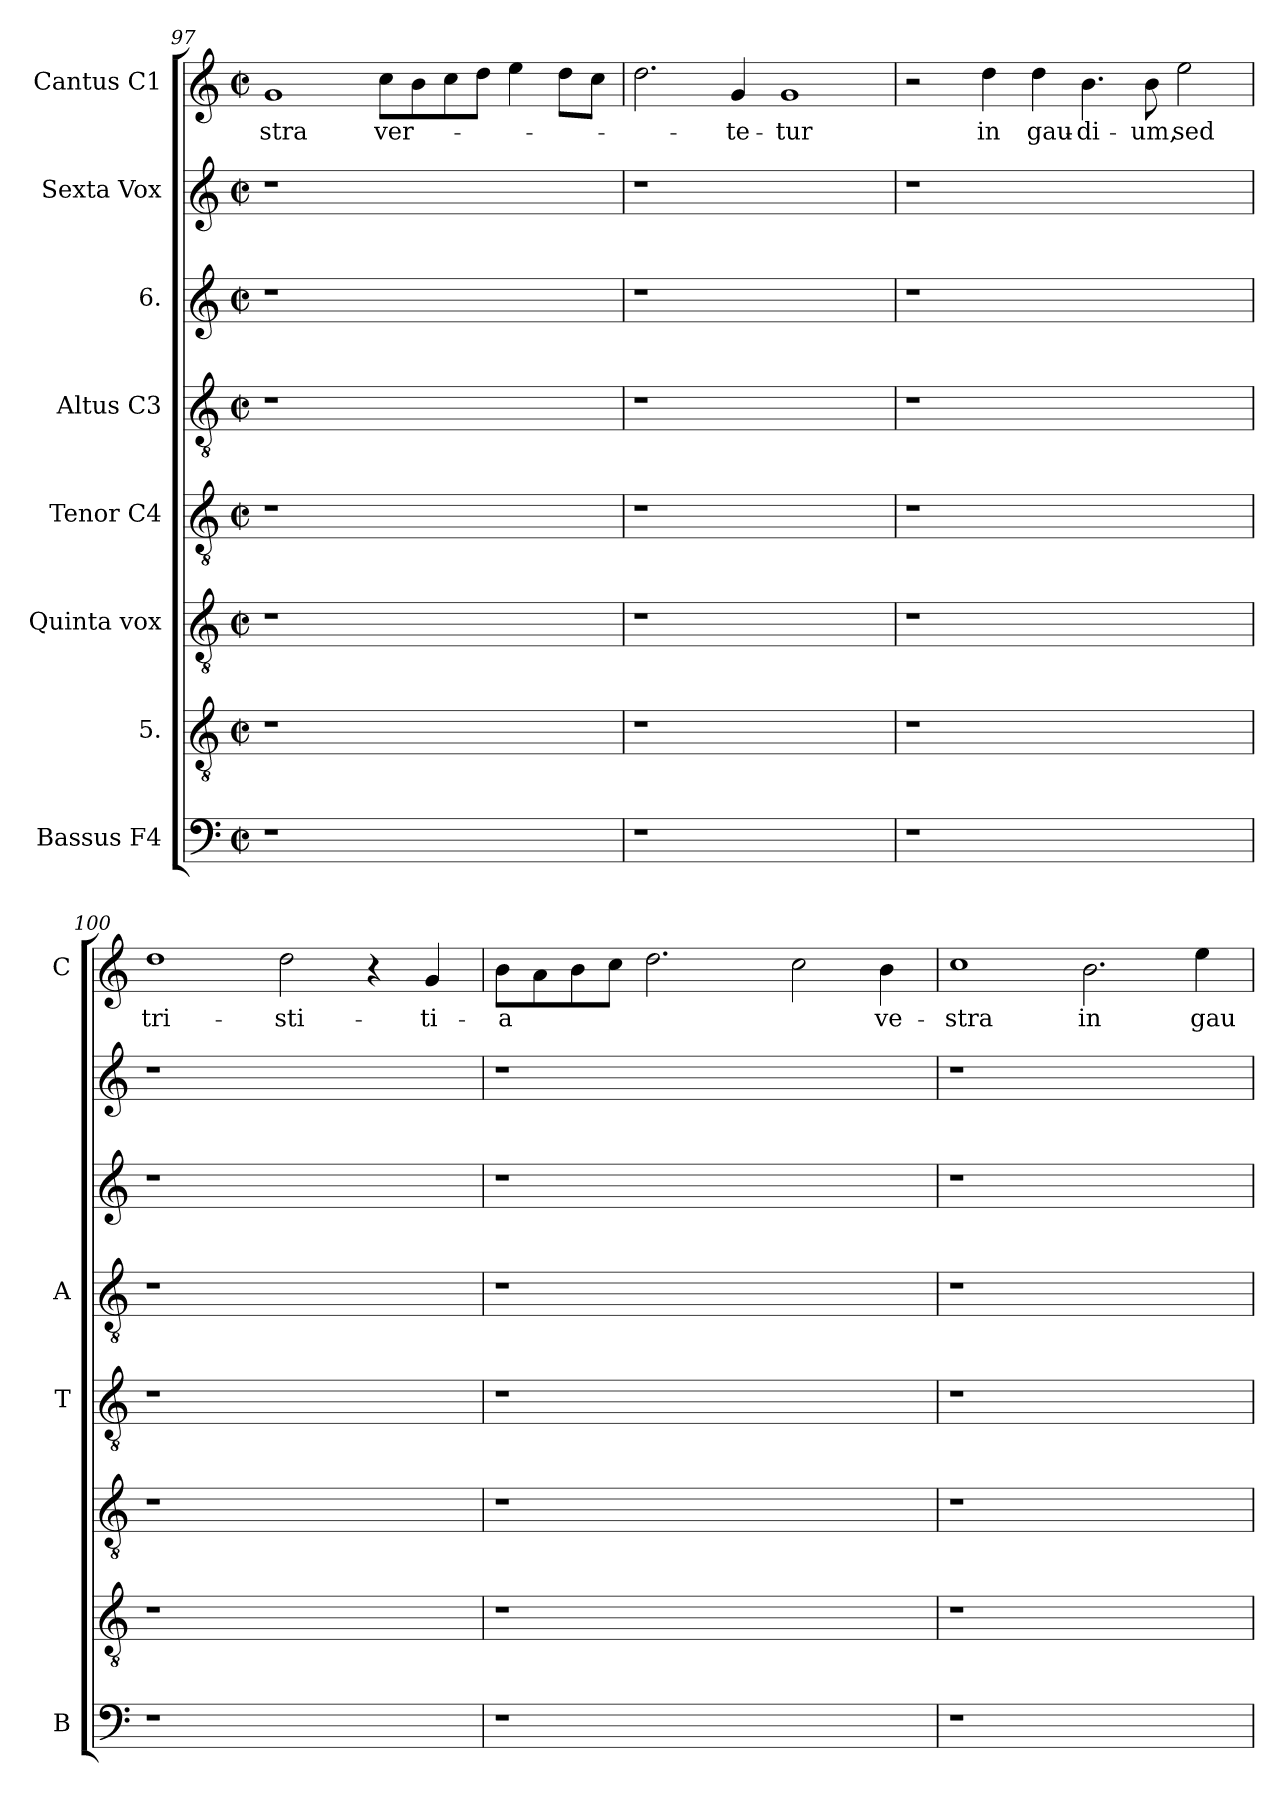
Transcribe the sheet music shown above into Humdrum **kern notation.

**kern	**kern	**kern	**kern	**kern	**kern	**kern	**kern	**text
*part8	*part7	*part6	*part5	*part4	*part3	*part2	*part1	*part1
*staff8	*staff7	*staff6	*staff5	*staff4	*staff3	*staff2	*staff1	*staff1
*I"Bassus F4	*I"5.	*I"Quinta vox	*I"Tenor C4	*I"Altus C3	*I"6.	*I"Sexta Vox	*I"Cantus C1	*
*I'B	*	*	*I'T	*I'A	*	*	*I'C	*
*clefF4	*clefGv2	*clefGv2	*clefGv2	*clefGv2	*clefG2	*clefG2	*clefG2	*
*k[]	*k[]	*k[]	*k[]	*k[]	*k[]	*k[]	*k[]	*
*C:	*C:	*C:	*C:	*C:	*C:	*C:	*C:	*
*M2/2	*M2/2	*M2/2	*M2/2	*M2/2	*M2/2	*M2/2	*M2/2	*
*met(c|)	*met(c|)	*met(c|)	*met(c|)	*met(c|)	*met(c|)	*met(c|)	*met(c|)	*
=97	=97	=97	=97	=97	=97	=97	=97	=97
!	!	!	!	!	!	!	!	!LO:LY:b
1r	1r	1r	1r	1r	1r	1r	1g	-stra
!	!	!	!	!	!	!	!	!LO:LY:b
1ryy	1ryy	1ryy	1ryy	1ryy	1ryy	1ryy	8cc\L	ver-
.	.	.	.	.	.	.	8b\	.
.	.	.	.	.	.	.	8cc\	.
.	.	.	.	.	.	.	8dd\J	.
.	.	.	.	.	.	.	4ee\	.
.	.	.	.	.	.	.	8dd\L	.
.	.	.	.	.	.	.	8cc\J	.
=98	=98	=98	=98	=98	=98	=98	=98	=98
1r	1r	1r	1r	1r	1r	1r	2.dd\	.
!	!	!	!	!	!	!	!	!LO:LY:b
.	.	.	.	.	.	.	4g/	-te-
!	!	!	!	!	!	!	!	!LO:LY:b:rj
1ryy	1ryy	1ryy	1ryy	1ryy	1ryy	1ryy	1g	-tur
!!LO:LB:g=z
=99	=99	=99	=99	=99	=99	=99	=99	=99
1r	1r	1r	1r	1r	1r	1r	2r	.
!	!	!	!	!	!	!	!	!LO:LY:b
.	.	.	.	.	.	.	4dd\	in
!	!	!	!	!	!	!	!	!LO:LY:b
.	.	.	.	.	.	.	4dd\	gau-
!	!	!	!	!	!	!	!	!LO:LY:b
1ryy	1ryy	1ryy	1ryy	1ryy	1ryy	1ryy	4.b\	-di-
!	!	!	!	!	!	!	!	!LO:LY:b
.	.	.	.	.	.	.	8b\	-um,
!	!	!	!	!	!	!	!	!LO:LY:b
.	.	.	.	.	.	.	2ee\	sed
=100	=100	=100	=100	=100	=100	=100	=100	=100
!	!	!	!	!	!	!	!	!LO:LY:b
1r	1r	1r	1r	1r	1r	1r	1dd	tri-
!	!	!	!	!	!	!	!	!LO:LY:b
1ryy	1ryy	1ryy	1ryy	1ryy	1ryy	1ryy	2dd\	-sti-
.	.	.	.	.	.	.	4r	.
!	!	!	!	!	!	!	!	!LO:LY:b
.	.	.	.	.	.	.	4g/	-ti-
=101	=101	=101	=101	=101	=101	=101	=101	=101
!	!	!	!	!	!	!	!	!LO:LY:b
1r	1r	1r	1r	1r	1r	1r	8b\L	-a
.	.	.	.	.	.	.	8a\	.
.	.	.	.	.	.	.	8b\	.
.	.	.	.	.	.	.	8cc\J	.
.	.	.	.	.	.	.	2.dd\	.
1ryy	1ryy	1ryy	1ryy	1ryy	1ryy	1ryy	.	.
.	.	.	.	.	.	.	2cc\	.
!	!	!	!	!	!	!	!	!LO:LY:b
.	.	.	.	.	.	.	4b\	ve-
=102	=102	=102	=102	=102	=102	=102	=102	=102
!	!	!	!	!	!	!	!	!LO:LY:b
1r	1r	1r	1r	1r	1r	1r	1cc	-stra
!	!	!	!	!	!	!	!	!LO:LY:b
1ryy	1ryy	1ryy	1ryy	1ryy	1ryy	1ryy	2.b\	in
!	!	!	!	!	!	!	!	!LO:LY:b
.	.	.	.	.	.	.	4ee\	gau-
=	=	=	=	=	=	=	=	=
*-	*-	*-	*-	*-	*-	*-	*-	*-
